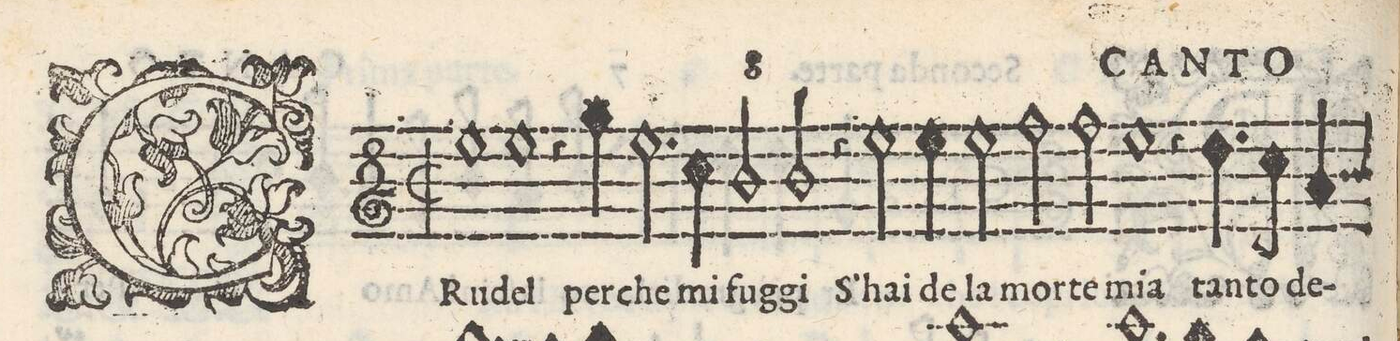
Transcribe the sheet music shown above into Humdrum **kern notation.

**kern	**text
*I"CANTO	*
*clefG2	*
*k[]	*
*met(C|)	*
*M2/1	*
1ee	CRu-
1ee	-del
=2-	=2-
4r	.
4gg\	per-
2.ee\	-che
4cc\	mi
2b/	fug-
=3-	=3-
2b/	-gi
4r	.
2ee\	S'hai
4ee\	de
2ee\	la
=4-	=4-
2ff\	mor-
2ff\	-te
1ee	mia
=5-	=5-
4r	.
4.dd\	tan-
8cc\	-to
4a/	de
*custos:b	*
*-	*-
